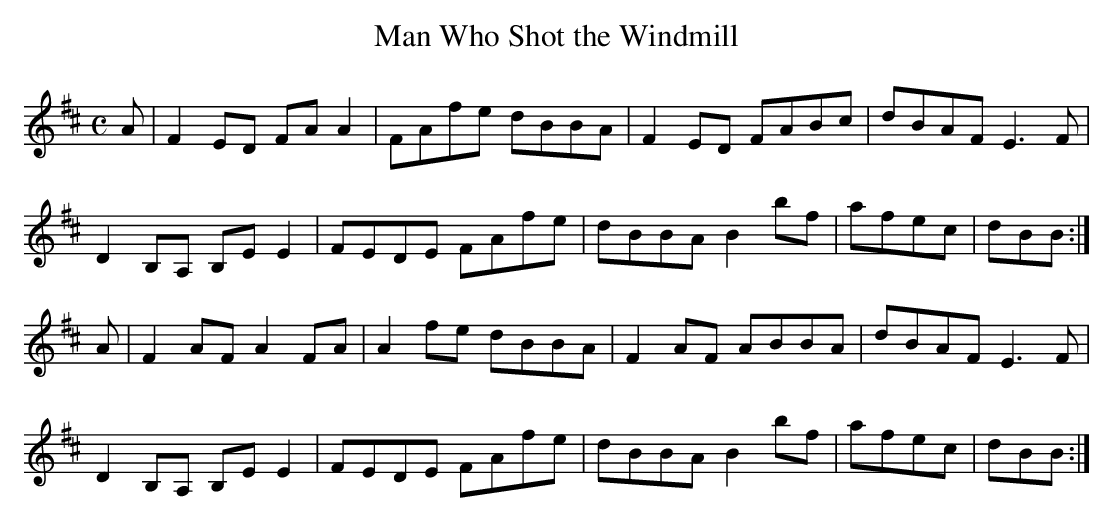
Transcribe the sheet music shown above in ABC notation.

X:1
T:Man Who Shot the Windmill
M:C
L:1/8
K:D Major
A|F2ED FAA2|FAfe dBBA|F2ED FABc|dBAF E3F|!
D2B,A, B,EE2|FEDE FAfe|dBBA B2bf|afec|dBB:|!
A|F2AF A2FA|A2fe dBBA|F2AF ABBA|dBAF E3F|!
D2B,A, B,EE2|FEDE FAfe|dBBA B2bf|afec|dBB:|!
